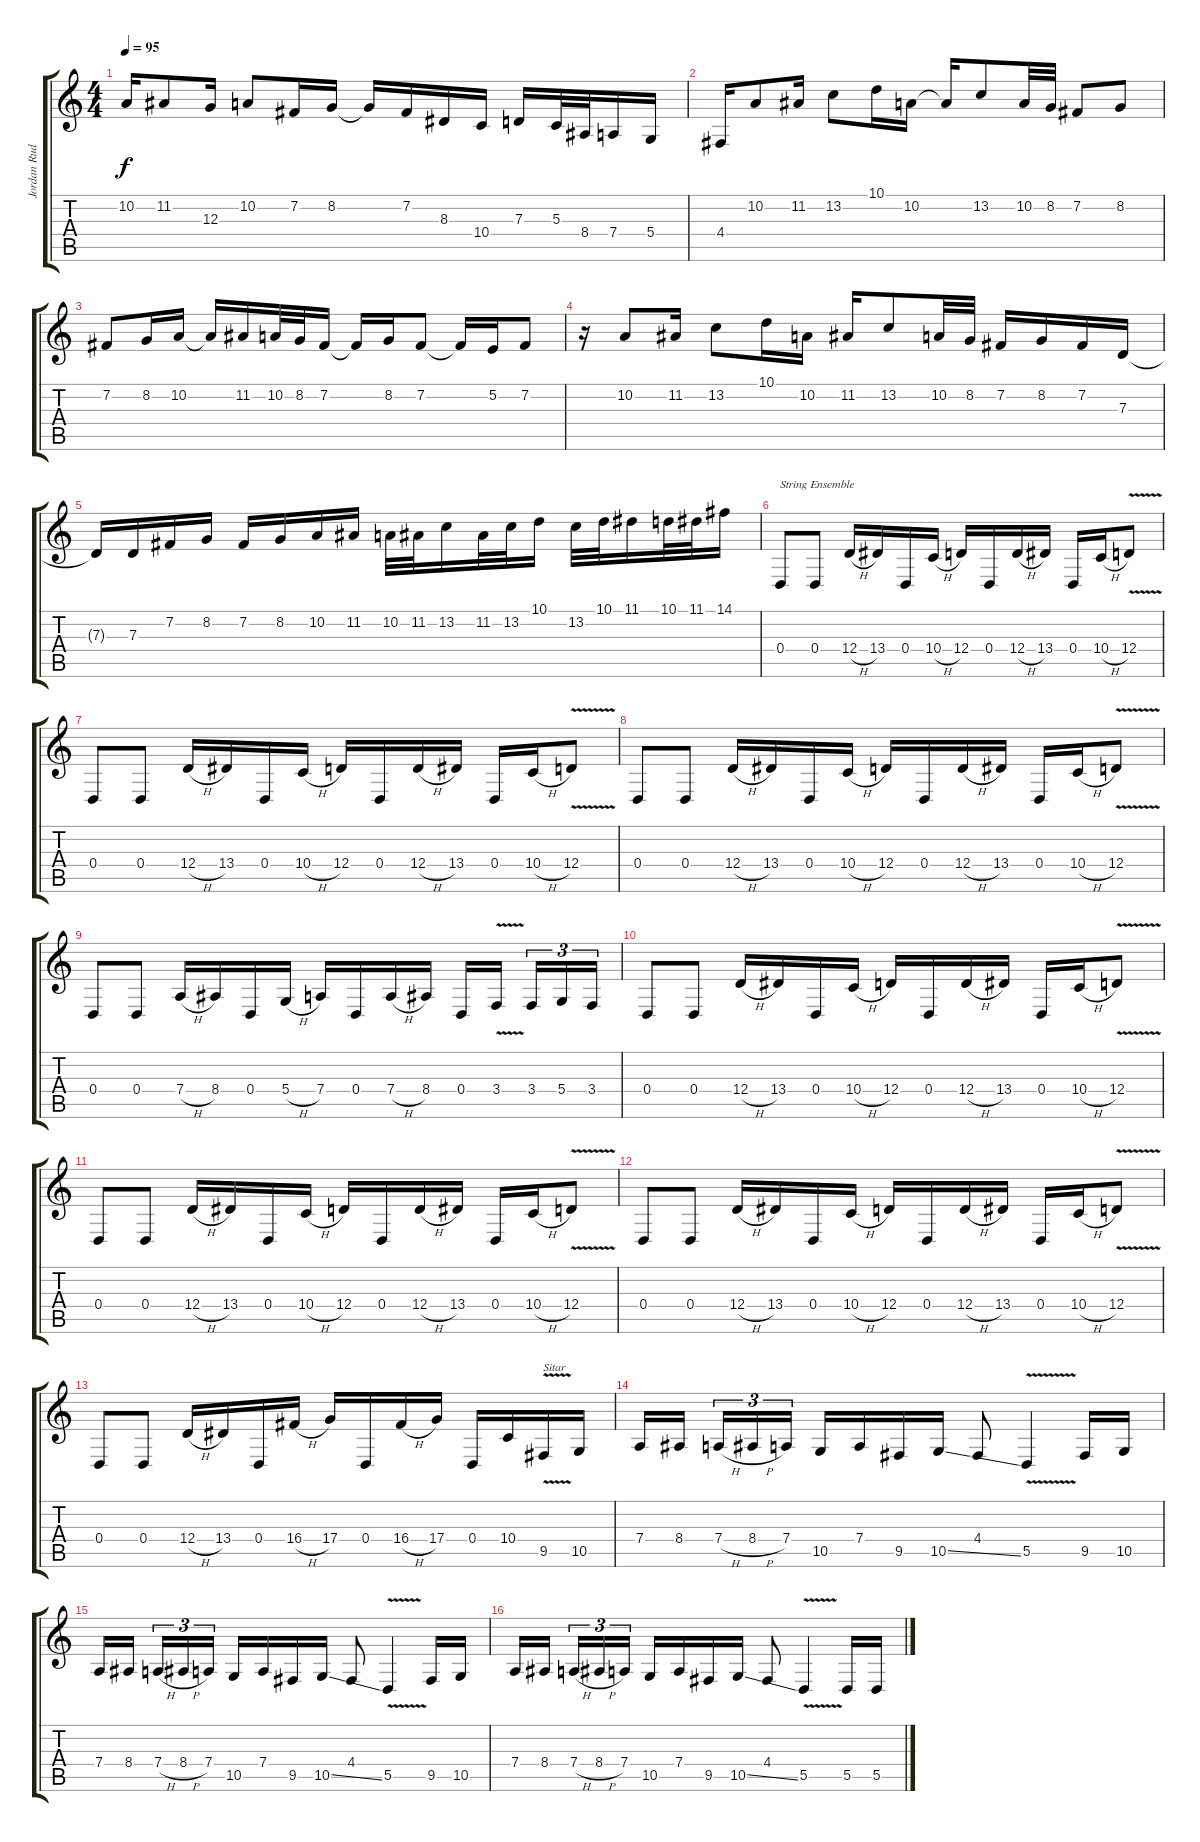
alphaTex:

\track ("Jordan Rudess" "Jordan Rud") {instrument sitar}
\staff {score tabs}
\tuning (E4 B3 G3 D3 A2 E2) {hide}
\ts (4 4)
\tempo 95
\clef g2
\ks c
10.2.16{dy f} 11.2.8 12.3.16 10.2.8 7.2.16 8.2.16 8.2{t}.16 7.2.16 8.3.16 10.4.16 7.3.16 5.3.32 8.4.32 7.4.16 5.4.16 |
4.4.16 10.2.8 11.2.16 13.2.8 10.1.16 10.2.16 10.2{t}.16 13.2.8 10.2.32 8.2.32 7.2.8 8.2.8 |
7.2.8 8.2.16 10.2.16 10.2{t}.16 11.2.16 10.2.32 8.2.32 7.2.16 7.2{t}.16 8.2.16 7.2.8 7.2{t}.16 5.2.16 7.2.8 |
r.16 10.2.8 11.2.16 13.2.8 10.1.16 10.2.16 11.2.16 13.2.8 10.2.32 8.2.32 7.2.16 8.2.16 7.2.16 7.3.16 |
7.3{t}.16 7.3.16 7.2.16 8.2.16 7.2.16 8.2.16 10.2.16 11.2.16 10.2.32 11.2.32 13.2.16 11.2.32 13.2.32 10.1.16 13.2.32 10.1.32 11.1.16 10.1.32 11.1.32 14.1.16 |
0.4.8{txt "String Ensemble" instrument stringensemble1} 0.4.8 12.4{h}.16 13.4.16 0.4.16 10.4{h}.16 12.4.16 0.4.16 12.4{h}.16 13.4.16 0.4.16 10.4{h}.16 12.4{v}.8 |
0.4.8 0.4.8 12.4{h}.16 13.4.16 0.4.16 10.4{h}.16 12.4.16 0.4.16 12.4{h}.16 13.4.16 0.4.16 10.4{h}.16 12.4{v}.8 |
0.4.8 0.4.8 12.4{h}.16 13.4.16 0.4.16 10.4{h}.16 12.4.16 0.4.16 12.4{h}.16 13.4.16 0.4.16 10.4{h}.16 12.4{v}.8 |
0.4.8 0.4.8 7.4{h}.16 8.4.16 0.4.16 5.4{h}.16 7.4.16 0.4.16 7.4{h}.16 8.4.16 0.4.16 3.4{v}.16 3.4.16{tu (3 2)} 5.4.16{tu (3 2)} 3.4.16{tu (3 2)} |
0.4.8 0.4.8 12.4{h}.16 13.4.16 0.4.16 10.4{h}.16 12.4.16 0.4.16 12.4{h}.16 13.4.16 0.4.16 10.4{h}.16 12.4{v}.8 |
0.4.8 0.4.8 12.4{h}.16 13.4.16 0.4.16 10.4{h}.16 12.4.16 0.4.16 12.4{h}.16 13.4.16 0.4.16 10.4{h}.16 12.4{v}.8 |
0.4.8 0.4.8 12.4{h}.16 13.4.16 0.4.16 10.4{h}.16 12.4.16 0.4.16 12.4{h}.16 13.4.16 0.4.16 10.4{h}.16 12.4{v}.8 |
0.4.8 0.4.8 12.4{h}.16 13.4.16 0.4.16 16.4{h}.16 17.4.16 0.4.16 16.4{h}.16 17.4.16 0.4.16 10.4.16 9.5{v}.16{txt "Sitar" instrument sitar} 10.5.16 |
7.4.16 8.4.16 7.4{h}.16{tu (3 2)} 8.4{h}.16{tu (3 2)} 7.4.16{tu (3 2)} 10.5.16 7.4.16 9.5.16 10.5{ss}.16 4.4.8 5.5{v}.4 9.5.16 10.5.16 |
7.4.16 8.4.16 7.4{h}.16{tu (3 2)} 8.4{h}.16{tu (3 2)} 7.4.16{tu (3 2)} 10.5.16 7.4.16 9.5.16 10.5{ss}.16 4.4.8 5.5{v}.4 9.5.16 10.5.16 |
7.4.16 8.4.16 7.4{h}.16{tu (3 2)} 8.4{h}.16{tu (3 2)} 7.4.16{tu (3 2)} 10.5.16 7.4.16 9.5.16 10.5{ss}.16 4.4.8 5.5{v}.4 5.5.16 5.5.16
